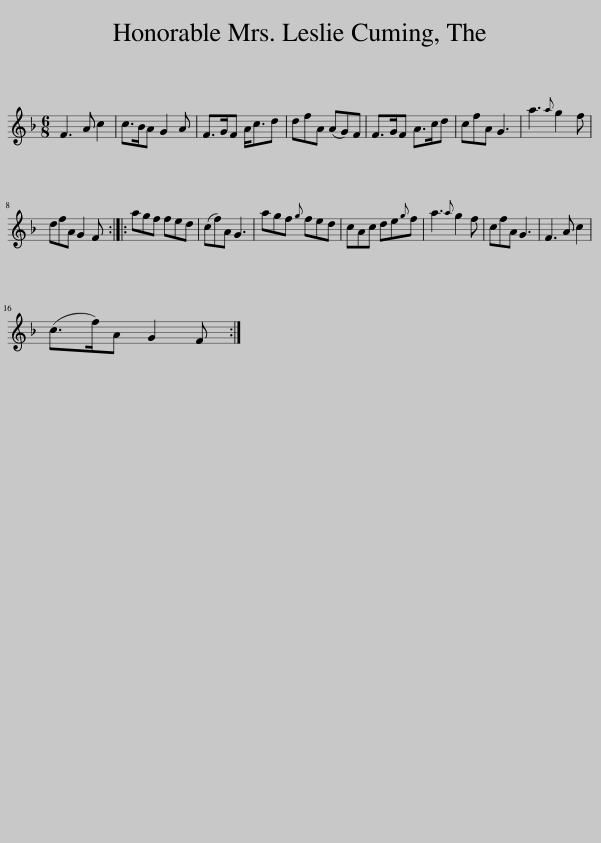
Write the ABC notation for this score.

X:1
L:1/8
M:6/8
I:linebreak $
K:F
V:1 treble
V:1
 F3 A c2 | c>BA G2 A | F>GF A<cd | dfA (AG)F | F>GF A>cd | %5
 cfA G3 | a3{a} g2 f |$ dfA G2 F :: agf fed | (cf)A G3 | %10
 agf{g} fed | cAc de{g}f | a3{a} g2 f | cfA G3 | F3 A c2 |$ %15
 (c>f)A G2 F :| %16
